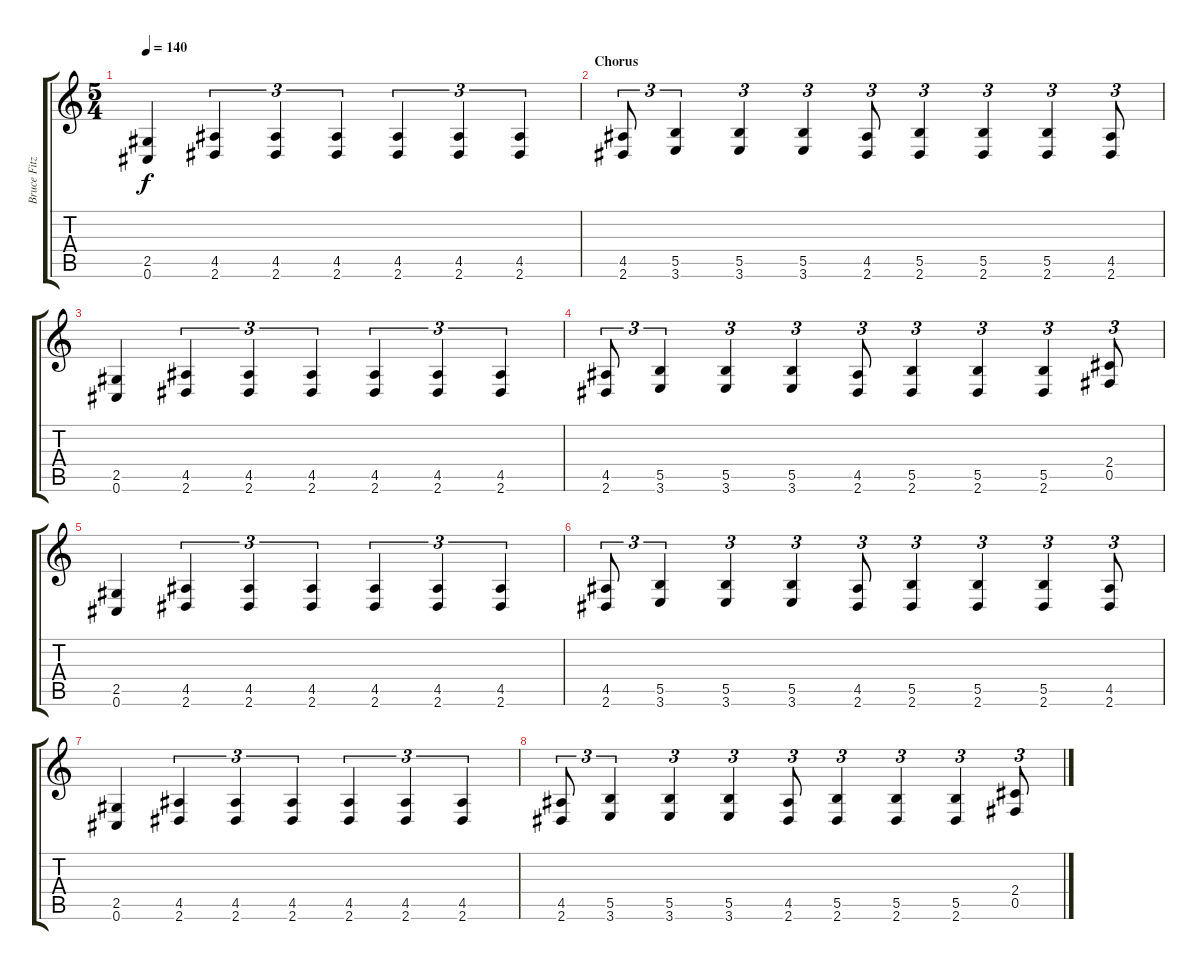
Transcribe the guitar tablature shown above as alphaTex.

\track ("Bruce Fitzburgh - Rythm Guitar" "Bruce Fitz") {instrument distortionguitar}
\staff {score tabs}
\tuning (Db4 Ab3 E3 B2 Gb2 Db2) {hide}
\ts (5 4)
\tempo 140
\clef g2
\ks c
(2.5 0.6).4{dy f} (4.5 2.6).4{tu (3 2)} (4.5 2.6).4{tu (3 2)} (4.5 2.6).4{tu (3 2)} (4.5 2.6).4{tu (3 2)} (4.5 2.6).4{tu (3 2)} (4.5 2.6).4{tu (3 2)} |
\section ("" "Chorus")
(4.5 2.6).8{tu (3 2)} (5.5 3.6).4{tu (3 2)} (5.5 3.6).4{tu (3 2)} (5.5 3.6).4{tu (3 2)} (4.5 2.6).8{tu (3 2)} (5.5 2.6).4{tu (3 2)} (5.5 2.6).4{tu (3 2)} (5.5 2.6).4{tu (3 2)} (4.5 2.6).8{tu (3 2)} |
(2.5 0.6).4 (4.5 2.6).4{tu (3 2)} (4.5 2.6).4{tu (3 2)} (4.5 2.6).4{tu (3 2)} (4.5 2.6).4{tu (3 2)} (4.5 2.6).4{tu (3 2)} (4.5 2.6).4{tu (3 2)} |
(4.5 2.6).8{tu (3 2)} (5.5 3.6).4{tu (3 2)} (5.5 3.6).4{tu (3 2)} (5.5 3.6).4{tu (3 2)} (4.5 2.6).8{tu (3 2)} (5.5 2.6).4{tu (3 2)} (5.5 2.6).4{tu (3 2)} (5.5 2.6).4{tu (3 2)} (2.4 0.5).8{tu (3 2)} |
(2.5 0.6).4 (4.5 2.6).4{tu (3 2)} (4.5 2.6).4{tu (3 2)} (4.5 2.6).4{tu (3 2)} (4.5 2.6).4{tu (3 2)} (4.5 2.6).4{tu (3 2)} (4.5 2.6).4{tu (3 2)} |
(4.5 2.6).8{tu (3 2)} (5.5 3.6).4{tu (3 2)} (5.5 3.6).4{tu (3 2)} (5.5 3.6).4{tu (3 2)} (4.5 2.6).8{tu (3 2)} (5.5 2.6).4{tu (3 2)} (5.5 2.6).4{tu (3 2)} (5.5 2.6).4{tu (3 2)} (4.5 2.6).8{tu (3 2)} |
(2.5 0.6).4 (4.5 2.6).4{tu (3 2)} (4.5 2.6).4{tu (3 2)} (4.5 2.6).4{tu (3 2)} (4.5 2.6).4{tu (3 2)} (4.5 2.6).4{tu (3 2)} (4.5 2.6).4{tu (3 2)} |
(4.5 2.6).8{tu (3 2)} (5.5 3.6).4{tu (3 2)} (5.5 3.6).4{tu (3 2)} (5.5 3.6).4{tu (3 2)} (4.5 2.6).8{tu (3 2)} (5.5 2.6).4{tu (3 2)} (5.5 2.6).4{tu (3 2)} (5.5 2.6).4{tu (3 2)} (2.4 0.5).8{tu (3 2)}
